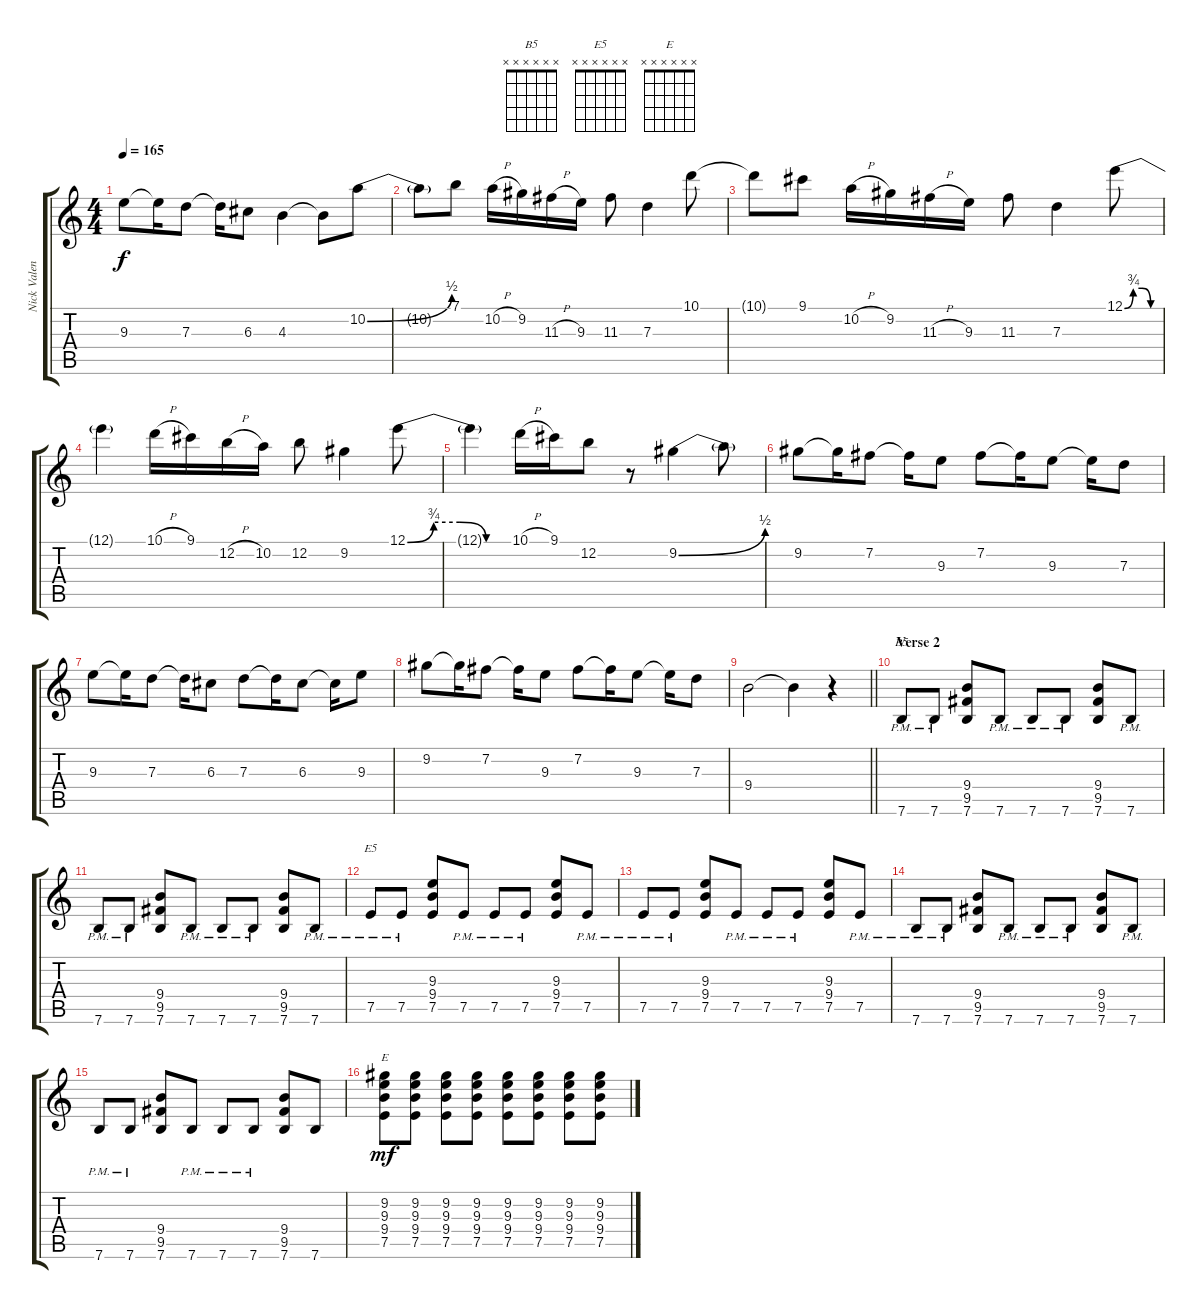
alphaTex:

\track ("Nick Valensi" "Nick Valen") {instrument overdrivenguitar}
\staff {score tabs}
\tuning (E4 B3 G3 D3 A2 E2) {hide}
\chord ("B5" x x x x x x)
\chord ("E5" x x x x x x)
\chord ("E" x x x x x x)
\ts (4 4)
\tempo 165
\clef g2
\ks c
9.3.8{dy f} 9.3{t}.16 7.3.8 7.3{t}.16 6.3.8 4.3.4 4.3{t}.8 10.2{be (bend 0 0 60 2)}.8 |
10.2{t}.8 7.1.8 10.2{h}.16 9.2.16 11.3{h}.16 9.3.16 11.3.8 7.3.4 10.1.8 |
10.1{t}.8 9.1.8 10.2{h}.16 9.2.16 11.3{h}.16 9.3.16 11.3.8 7.3.4 12.1{be (custom 0 0 15 3 30 3 45 0 60 0)}.8 |
12.1{t}.4 10.1{h}.16 9.1.16 12.2{h}.16 10.2.16 12.2.8 9.2.4 12.1{be (custom 0 0 15 3 30 3 45 0 60 0)}.8 |
12.1{t}.4 10.1{h}.16 9.1.16 12.2.8 r.8 9.2{be (bend 0 0 60 2)}.4 9.2{t}.8 |
9.2.8 9.2{t}.16 7.2.8 7.2{t}.16 9.3.8 7.2.8 7.2{t}.16 9.3.8 9.3{t}.16 7.3.8 |
9.3.8 9.3{t}.16 7.3.8 7.3{t}.16 6.3.8 7.3.8 7.3{t}.16 6.3.8 6.3{t}.16 9.3.8 |
9.2.8 9.2{t}.16 7.2.8 7.2{t}.16 9.3.8 7.2.8 7.2{t}.16 9.3.8 9.3{t}.16 7.3.8 |
\barLineRight lightlight
9.4.2 9.4{t}.4 r.4 |
\section ("" "Verse 2")
7.6{pm}.8{ch "B5" instrument overdrivenguitar} 7.6{pm}.8 (9.4 9.5 7.6).8 7.6{pm}.8 7.6{pm}.8 7.6{pm}.8 (9.4 9.5 7.6).8 7.6{pm}.8 |
7.6{pm}.8 7.6{pm}.8 (9.4 9.5 7.6).8 7.6{pm}.8 7.6{pm}.8 7.6{pm}.8 (9.4 9.5 7.6).8 7.6{pm}.8 |
7.5{pm}.8{ch "E5"} 7.5{pm}.8 (9.3 9.4 7.5).8 7.5{pm}.8 7.5{pm}.8 7.5{pm}.8 (9.3 9.4 7.5).8 7.5{pm}.8 |
7.5{pm}.8 7.5{pm}.8 (9.3 9.4 7.5).8 7.5{pm}.8 7.5{pm}.8 7.5{pm}.8 (9.3 9.4 7.5).8 7.5{pm}.8 |
7.6{pm}.8 7.6{pm}.8 (9.4 9.5 7.6).8 7.6{pm}.8 7.6{pm}.8 7.6{pm}.8 (9.4 9.5 7.6).8 7.6{pm}.8 |
7.6{pm}.8 7.6{pm}.8 (9.4 9.5 7.6).8 7.6{pm}.8 7.6{pm}.8 7.6{pm}.8 (9.4 9.5 7.6).8 7.6.8 |
(9.2 9.3 9.4 7.5).8{ch "E" dy mf} (9.2 9.3 9.4 7.5).8 (9.2 9.3 9.4 7.5).8 (9.2 9.3 9.4 7.5).8 (9.2 9.3 9.4 7.5).8 (9.2 9.3 9.4 7.5).8 (9.2 9.3 9.4 7.5).8 (9.2 9.3 9.4 7.5).8
